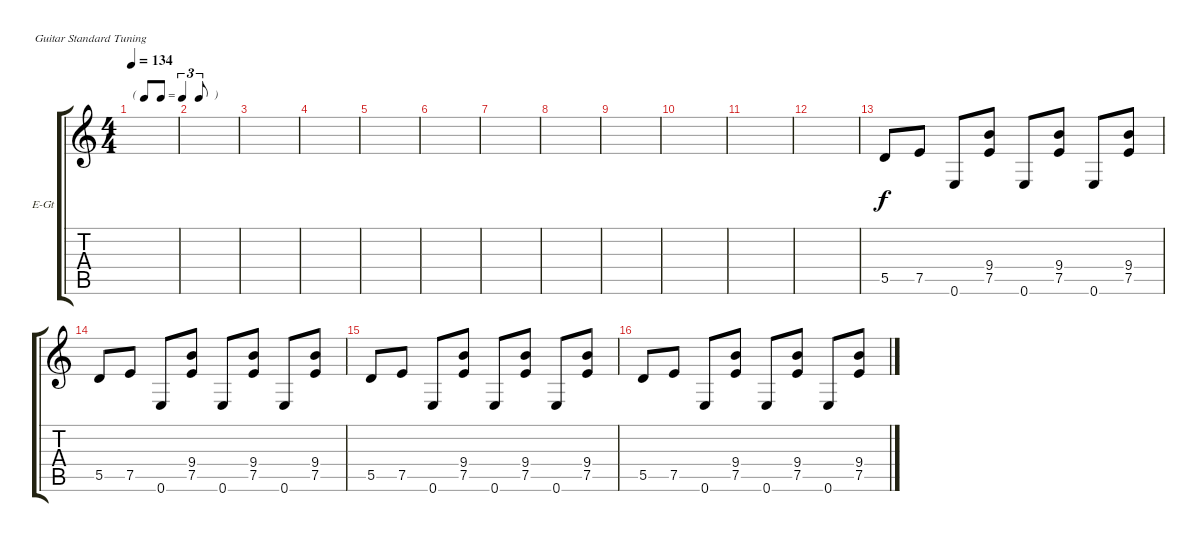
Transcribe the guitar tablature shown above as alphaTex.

\bracketExtendMode groupsimilarinstruments
\firstSystemTrackNameOrientation horizontal
\otherSystemsTrackNameOrientation horizontal
\track ("Ritchie 2" "E-Gt") {instrument overdrivenguitar}
\staff {score tabs}
\tuning (E4 B3 G3 D3 A2 E2)
\ts (4 4)
\tf triplet8th
\tempo 134
\clef g2
\ks c
|
|
|
|
|
|
|
|
|
|
|
|
5.5.8 7.5.8 0.6.8 (9.4 7.5).8 0.6.8 (9.4 7.5).8 0.6.8 (9.4 7.5).8 |
5.5.8 7.5.8 0.6.8 (9.4 7.5).8 0.6.8 (9.4 7.5).8 0.6.8 (9.4 7.5).8 |
5.5.8 7.5.8 0.6.8 (9.4 7.5).8 0.6.8 (9.4 7.5).8 0.6.8 (9.4 7.5).8 |
5.5.8 7.5.8 0.6.8 (9.4 7.5).8 0.6.8 (9.4 7.5).8 0.6.8 (9.4 7.5).8
